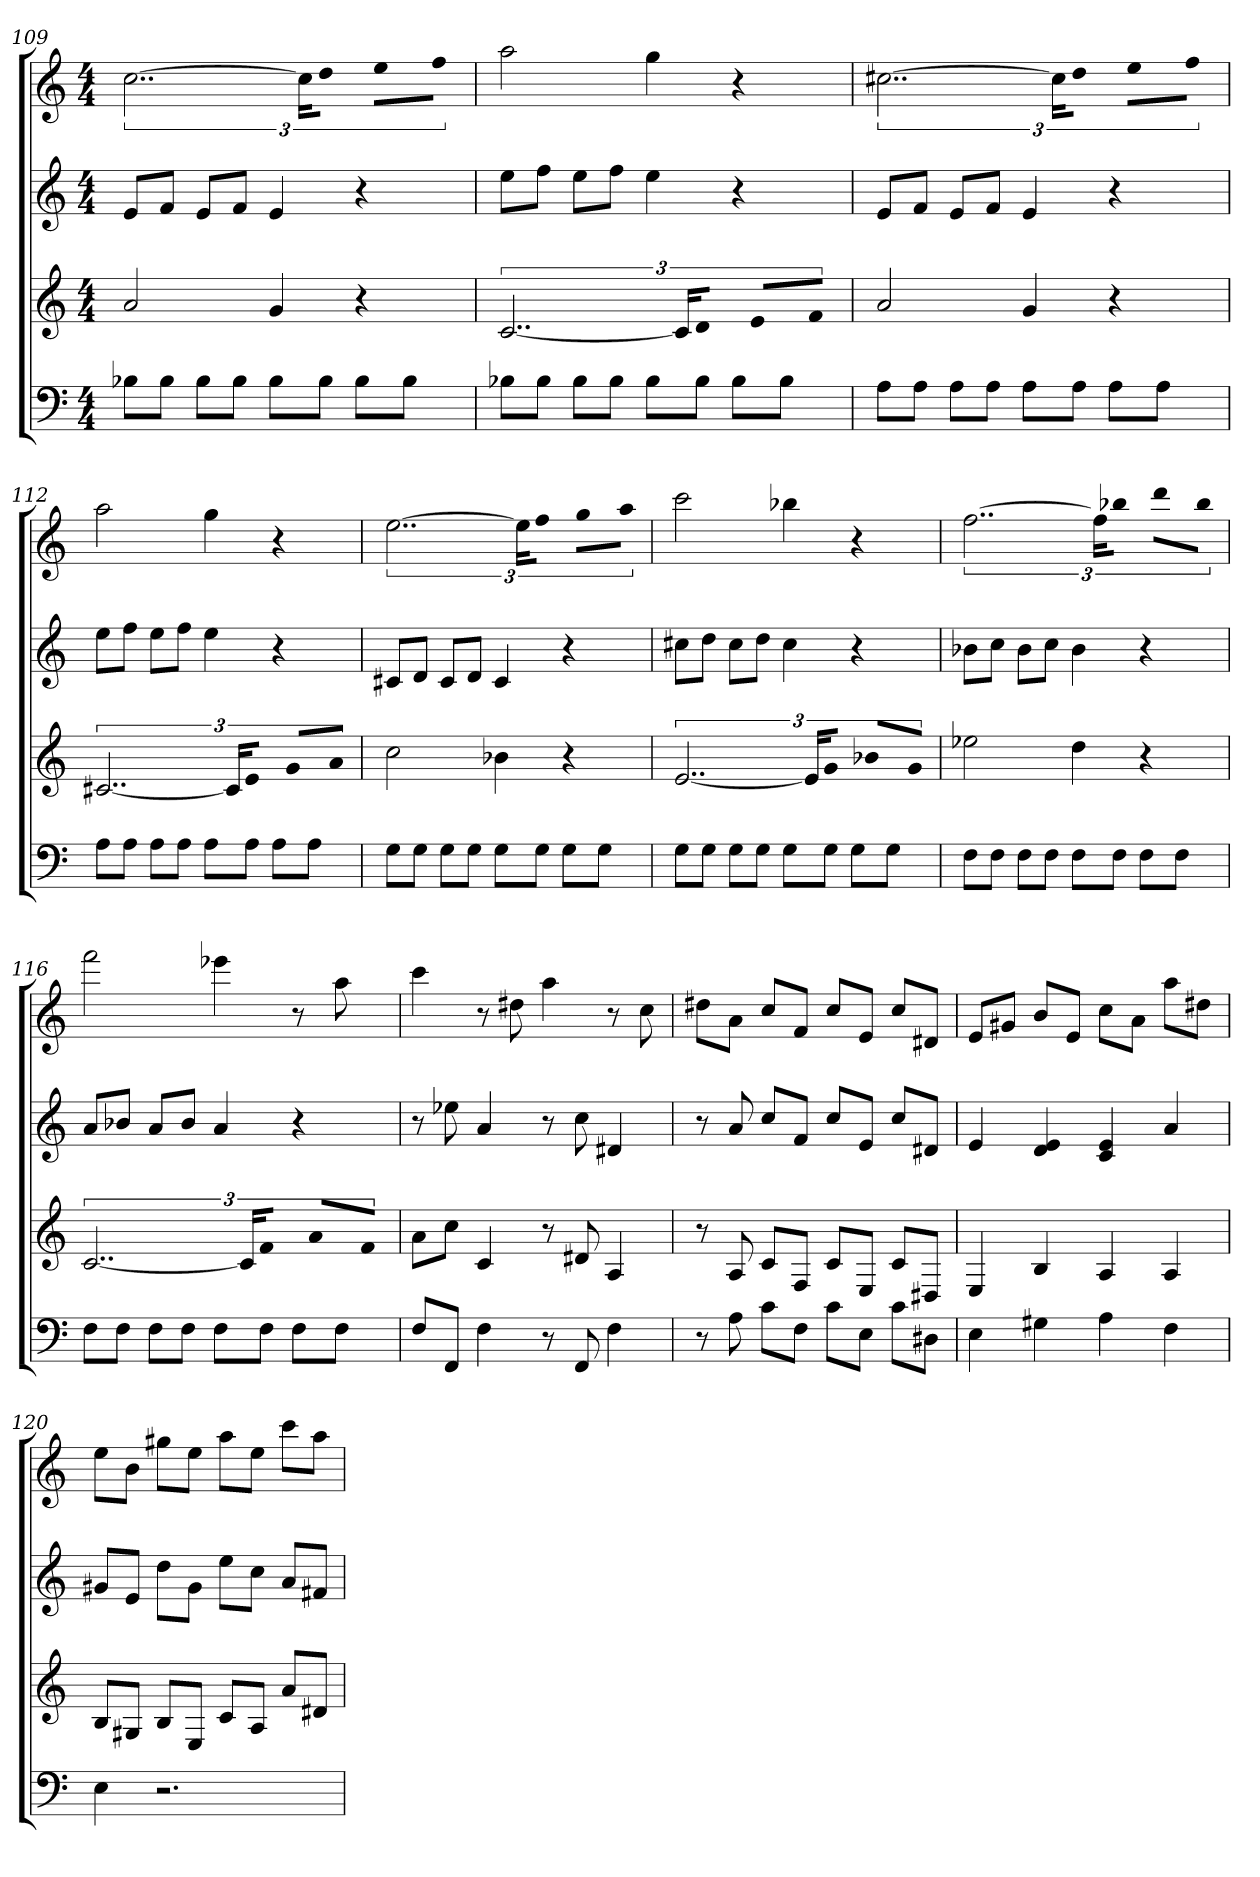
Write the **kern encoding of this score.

**kern	**kern	**kern	**kern
*part4	*part3	*part2	*part1
*staff4	*staff3	*staff2	*staff1
*k[]	*k[]	*k[]	*k[]
*C:	*C:	*C:	*C:
*M4/4	*M4/4	*M4/4	*M4/4
=109	=109	=109	=109
8B-XL	2a	8eL	[3..cc
8B-J	.	8fJ	.
8B-L	.	8eL	.
8B-J	.	8fJ	.
8B-L	4g	4e	.
.	.	.	24ccKL]
8B-J	.	.	8ddJ
8B-L	4r	4r	8eeL
8B-J	.	.	8ffJ
=110	=110	=110	=110
8B-XL	[3..c	8eeL	2aa
8B-J	.	8ffJ	.
8B-L	.	8eeL	.
8B-J	.	8ffJ	.
8B-L	.	4ee	4gg
.	24cKL]	.	.
8B-J	8dJ	.	.
8B-L	8eL	4r	4r
8B-J	8fJ	.	.
=111	=111	=111	=111
8AL	2a	8eL	[3..cc#X
8AJ	.	8fJ	.
8AL	.	8eL	.
8AJ	.	8fJ	.
8AL	4g	4e	.
.	.	.	24cc#KL]
8AJ	.	.	8ddJ
8AL	4r	4r	8eeL
8AJ	.	.	8ffJ
=112	=112	=112	=112
8AL	[3..c#X	8eeL	2aa
8AJ	.	8ffJ	.
8AL	.	8eeL	.
8AJ	.	8ffJ	.
8AL	.	4ee	4gg
.	24c#KL]	.	.
8AJ	8eJ	.	.
8AL	8gL	4r	4r
8AJ	8aJ	.	.
=113	=113	=113	=113
8GL	2cc	8c#XL	[3..ee
8GJ	.	8dJ	.
8GL	.	8c#L	.
8GJ	.	8dJ	.
8GL	4b-X	4c#	.
.	.	.	24eeKL]
8GJ	.	.	8ffJ
8GL	4r	4r	8ggL
8GJ	.	.	8aaJ
=114	=114	=114	=114
8GL	[3..e	8cc#XL	2ccc
8GJ	.	8ddJ	.
8GL	.	8cc#L	.
8GJ	.	8ddJ	.
8GL	.	4cc#	4bb-X
.	24eKL]	.	.
8GJ	8gJ	.	.
8GL	8b-XL	4r	4r
8GJ	8gJ	.	.
=115	=115	=115	=115
8FL	2ee-X	8b-XL	[3..ff
8FJ	.	8ccJ	.
8FL	.	8b-L	.
8FJ	.	8ccJ	.
8FL	4dd	4b-	.
.	.	.	24ffKL]
8FJ	.	.	8bb-XJ
8FL	4r	4r	8dddL
8FJ	.	.	8bb-J
=116	=116	=116	=116
8FL	[3..c	8aL	2fff
8FJ	.	8b-XJ	.
8FL	.	8aL	.
8FJ	.	8b-J	.
8FL	.	4a	4eee-X
.	24cKL]	.	.
8FJ	8fJ	.	.
8FL	8aL	4r	8r
8FJ	8fJ	.	8aa
=117	=117	=117	=117
8FL	8aL	8r	4ccc
8FFJ	8ccJ	8ee-X	.
4F	4c	4a	8r
.	.	.	8dd#X
8r	8r	8r	4aa
8FF	8d#X	8cc	.
4F	4A	4d#X	8r
.	.	.	8cc
=118	=118	=118	=118
8r	8r	8r	8dd#XL
8A	8A	8a	8aJ
8cL	8cL	8ccL	8ccL
8FJ	8FJ	8fJ	8fJ
8cL	8cL	8ccL	8ccL
8EJ	8EJ	8eJ	8eJ
8cL	8cL	8ccL	8ccL
8D#XJ	8D#XJ	8d#XJ	8d#XJ
=119	=119	=119	=119
4E	4E	4e	8eL
.	.	.	8g#XJ
4G#X	4B	4d 4e	8bL
.	.	.	8eJ
4A	4A	4c 4e	8ccL
.	.	.	8aJ
4F	4A	4a	8aaL
.	.	.	8dd#XJ
=120	=120	=120	=120
4E	8BL	8g#XL	8eeL
.	8G#XJ	8eJ	8bJ
2.r	8BL	8ddL	8gg#XL
.	8EJ	8g#J	8eeJ
.	8cL	8eeL	8aaL
.	8AJ	8ccJ	8eeJ
.	8aL	8aL	8cccL
.	8d#XJ	8f#XJ	8aaJ
=	=	=	=
*-	*-	*-	*-
